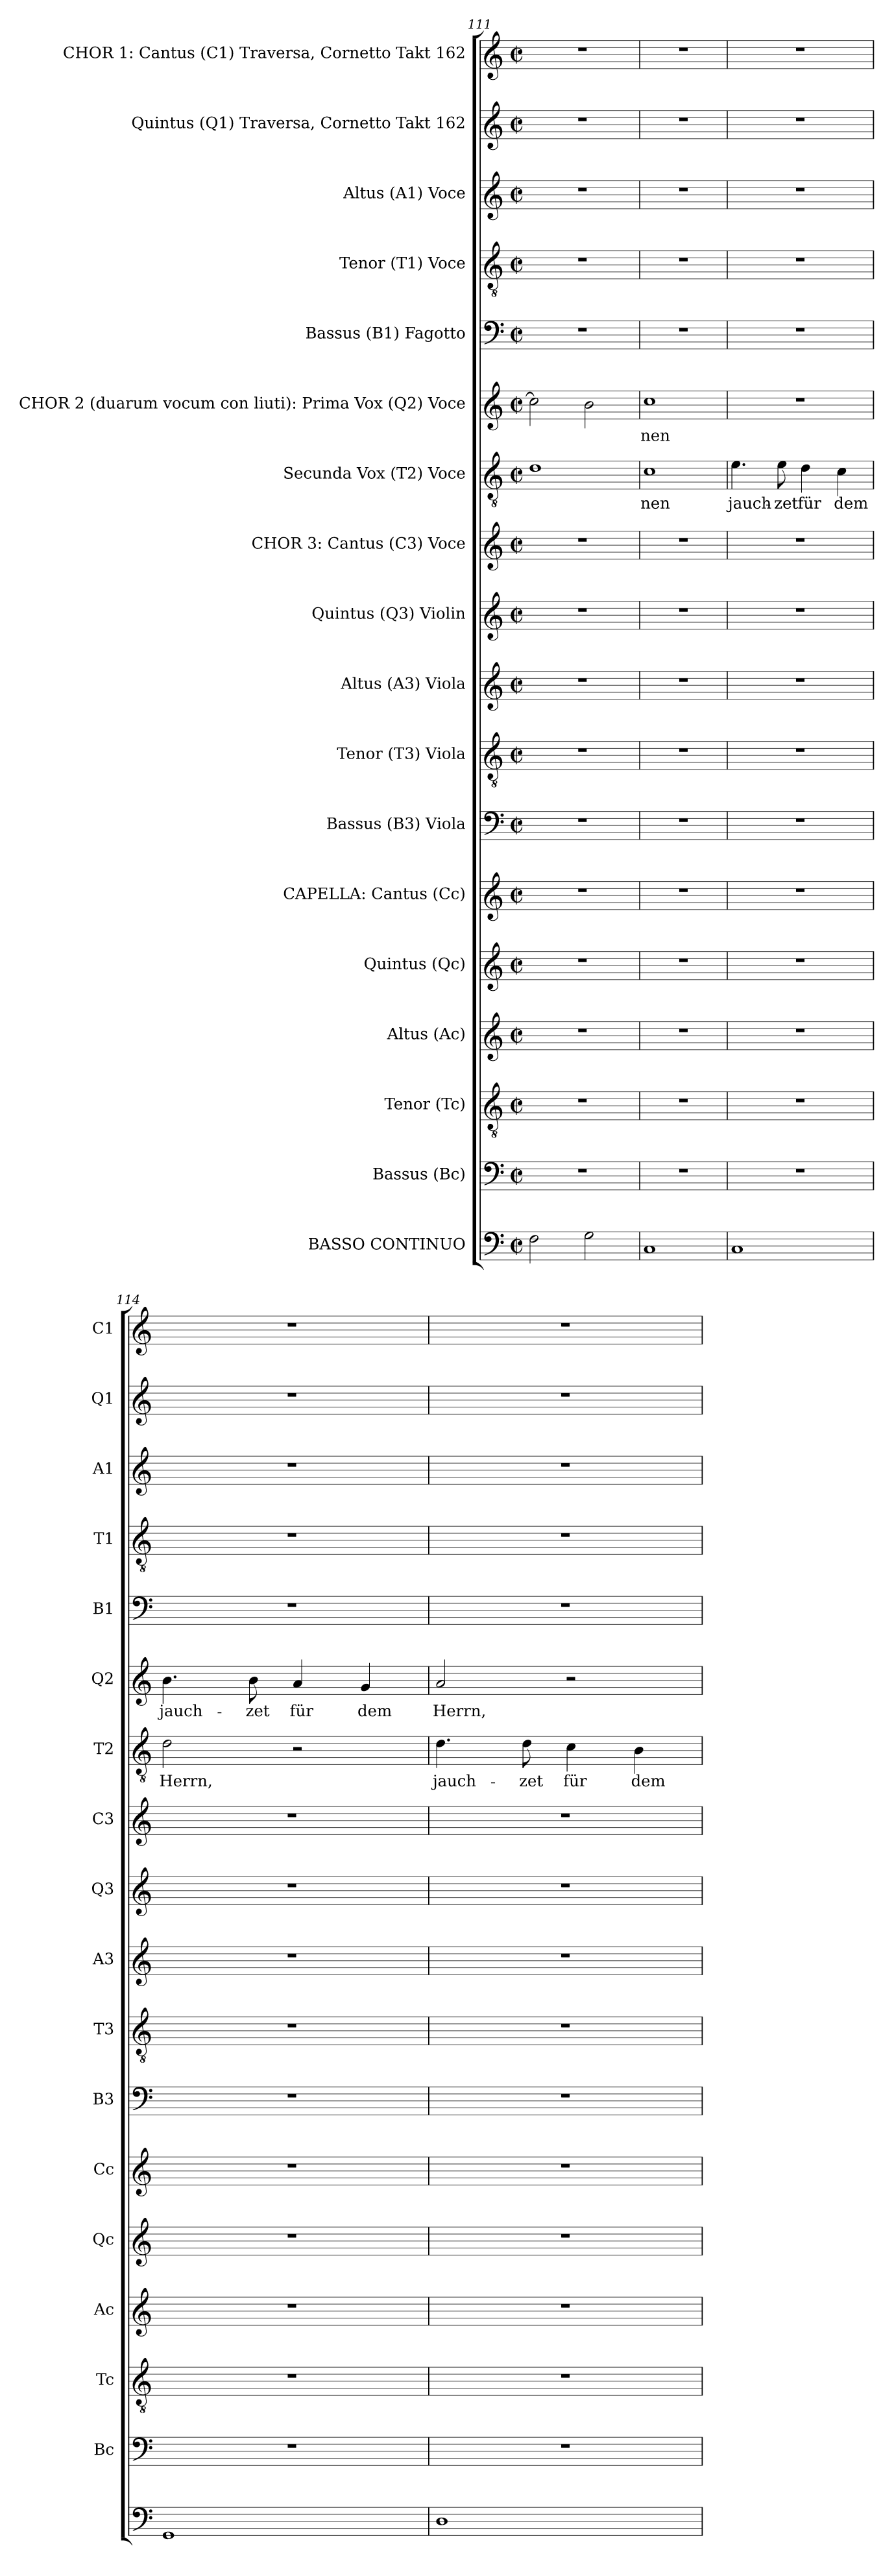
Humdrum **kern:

**kern	**kern	**kern	**kern	**kern	**kern	**kern	**kern	**kern	**kern	**kern	**kern	**text	**kern	**text	**kern	**kern	**kern	**kern	**kern
*part18	*part17	*part16	*part15	*part14	*part13	*part12	*part11	*part10	*part9	*part8	*part7	*part7	*part6	*part6	*part5	*part4	*part3	*part2	*part1
*staff18	*staff17	*staff16	*staff15	*staff14	*staff13	*staff12	*staff11	*staff10	*staff9	*staff8	*staff7	*staff7	*staff6	*staff6	*staff5	*staff4	*staff3	*staff2	*staff1
*I"BASSO CONTINUO	*I"Bassus (Bc)	*I"Tenor (Tc)	*I"Altus (Ac)	*I"Quintus (Qc)	*I"CAPELLA: Cantus (Cc)	*I"Bassus (B3) Viola	*I"Tenor (T3) Viola	*I"Altus (A3) Viola	*I"Quintus (Q3) Violin	*I"CHOR 3: Cantus (C3) Voce	*I"Secunda Vox (T2) Voce	*	*I"CHOR 2 (duarum vocum con liuti): Prima Vox  (Q2) Voce	*	*I"Bassus (B1) Fagotto	*I"Tenor (T1) Voce	*I"Altus (A1) Voce	*I"Quintus (Q1) Traversa, Cornetto Takt 162	*I"CHOR 1: Cantus (C1) Traversa, Cornetto Takt 162
*	*I'Bc	*I'Tc	*I'Ac	*I'Qc	*I'Cc	*I'B3	*I'T3	*I'A3	*I'Q3	*I'C3	*I'T2	*	*I'Q2	*	*I'B1	*I'T1	*I'A1	*I'Q1	*I'C1
*clefF4	*clefF4	*clefGv2	*clefG2	*clefG2	*clefG2	*clefF4	*clefGv2	*clefG2	*clefG2	*clefG2	*clefGv2	*	*clefG2	*	*clefF4	*clefGv2	*clefG2	*clefG2	*clefG2
*	*	*	*	*	*	*	*	*	*	*	*	*	*	*	*	*	*	*	*ITrd-7c-12
*k[]	*k[]	*k[]	*k[]	*k[]	*k[]	*k[]	*k[]	*k[]	*k[]	*k[]	*k[]	*	*k[]	*	*k[]	*k[]	*k[]	*k[]	*k[]
*M2/2	*M2/2	*M2/2	*M2/2	*M2/2	*M2/2	*M2/2	*M2/2	*M2/2	*M2/2	*M2/2	*M2/2	*	*M2/2	*	*M2/2	*M2/2	*M2/2	*M2/2	*M2/2
*met(c|)	*met(c|)	*met(c|)	*met(c|)	*met(c|)	*met(c|)	*met(c|)	*met(c|)	*met(c|)	*met(c|)	*met(c|)	*met(c|)	*	*met(c|)	*	*met(c|)	*met(c|)	*met(c|)	*met(c|)	*met(c|)
=111	=111	=111	=111	=111	=111	=111	=111	=111	=111	=111	=111	=111	=111	=111	=111	=111	=111	=111	=111
2F\	1r	1r	1r	1r	1r	1r	1r	1r	1r	1r	1d	.	2cc\]	.	1r	1r	1r	1r	1r
2G\	.	.	.	.	.	.	.	.	.	.	.	.	2b\	.	.	.	.	.	.
=112	=112	=112	=112	=112	=112	=112	=112	=112	=112	=112	=112	=112	=112	=112	=112	=112	=112	=112	=112
1C	1r	1r	1r	1r	1r	1r	1r	1r	1r	1r	1c	-nen	1cc	-nen	1r	1r	1r	1r	1r
=113	=113	=113	=113	=113	=113	=113	=113	=113	=113	=113	=113	=113	=113	=113	=113	=113	=113	=113	=113
1C	1r	1r	1r	1r	1r	1r	1r	1r	1r	1r	4.e\	jauch-	1r	.	1r	1r	1r	1r	1r
.	.	.	.	.	.	.	.	.	.	.	8e\	zet	.	.	.	.	.	.	.
.	.	.	.	.	.	.	.	.	.	.	4d\	für	.	.	.	.	.	.	.
.	.	.	.	.	.	.	.	.	.	.	4c\	dem	.	.	.	.	.	.	.
=114	=114	=114	=114	=114	=114	=114	=114	=114	=114	=114	=114	=114	=114	=114	=114	=114	=114	=114	=114
1GG	1r	1r	1r	1r	1r	1r	1r	1r	1r	1r	2d\	Herrn,	4.b\	jauch-	1r	1r	1r	1r	1r
.	.	.	.	.	.	.	.	.	.	.	.	.	8b\	zet	.	.	.	.	.
.	.	.	.	.	.	.	.	.	.	.	2r	.	4a/	für	.	.	.	.	.
.	.	.	.	.	.	.	.	.	.	.	.	.	4g/	dem	.	.	.	.	.
!!LO:LB:g=z
=115	=115	=115	=115	=115	=115	=115	=115	=115	=115	=115	=115	=115	=115	=115	=115	=115	=115	=115	=115
1D	1r	1r	1r	1r	1r	1r	1r	1r	1r	1r	4.d\	jauch-	2a/	Herrn,	1r	1r	1r	1r	1r
.	.	.	.	.	.	.	.	.	.	.	8d\	zet	.	.	.	.	.	.	.
.	.	.	.	.	.	.	.	.	.	.	4c\	für	2r	.	.	.	.	.	.
.	.	.	.	.	.	.	.	.	.	.	4B\	dem	.	.	.	.	.	.	.
=	=	=	=	=	=	=	=	=	=	=	=	=	=	=	=	=	=	=	=
*-	*-	*-	*-	*-	*-	*-	*-	*-	*-	*-	*-	*-	*-	*-	*-	*-	*-	*-	*-
